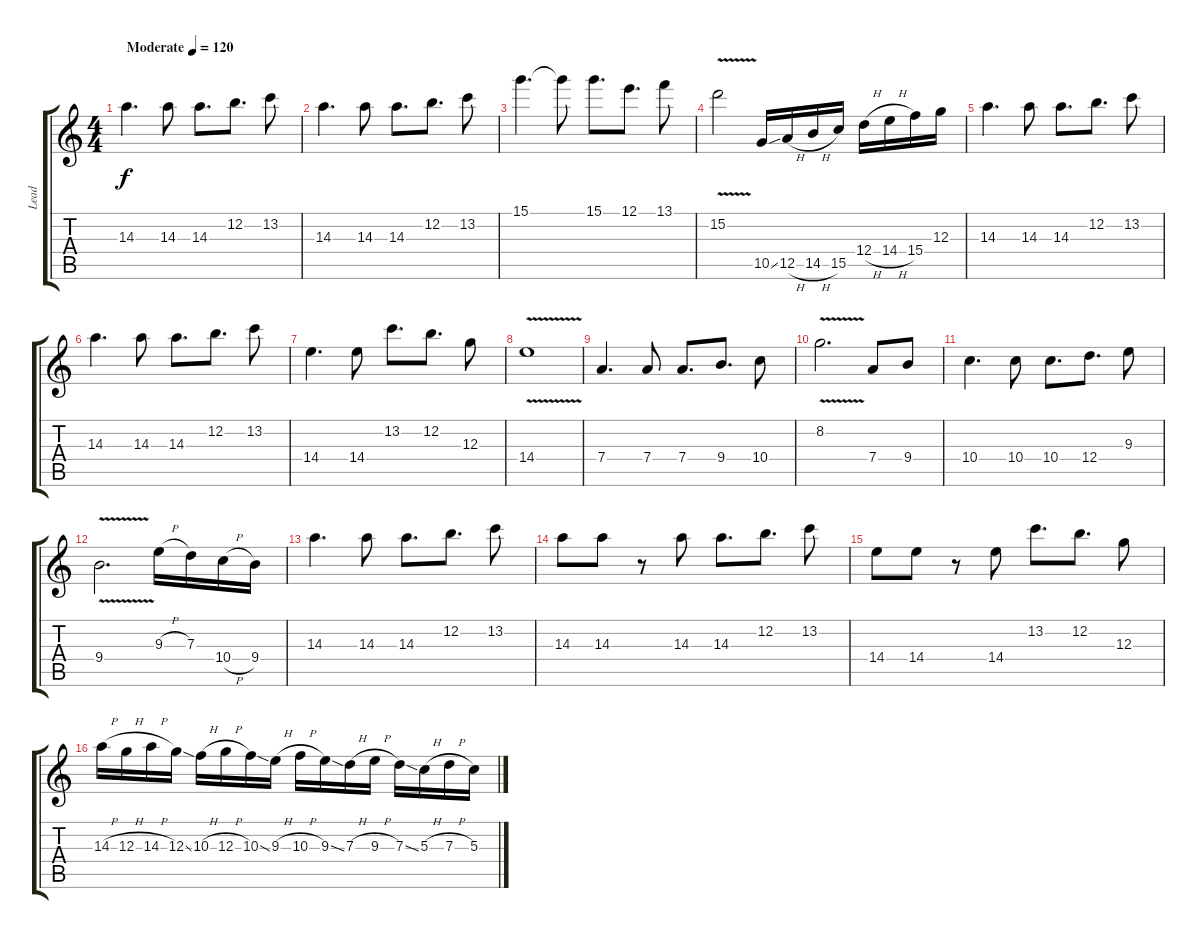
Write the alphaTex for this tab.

\track ("Lead" "Lead") {instrument distortionguitar}
\staff {score tabs}
\tuning (E4 B3 G3 D3 A2 E2) {hide}
\ts (4 4)
\tempo (120 "Moderate")
\clef g2
\ks c
14.3.4{d dy f instrument distortionguitar} 14.3.8 14.3.8{d} 12.2.8{d} 13.2.8 |
14.3.4{d} 14.3.8 14.3.8{d} 12.2.8{d} 13.2.8 |
15.1.4{d} 15.1{t}.8 15.1.8{d} 12.1.8{d} 13.1.8 |
15.2{v}.2 10.5{ss}.16 12.5{h}.16 14.5{h}.16 15.5.16 12.4{h}.16 14.4{h}.16 15.4.16 12.3.16 |
14.3.4{d} 14.3.8 14.3.8{d} 12.2.8{d} 13.2.8 |
14.3.4{d} 14.3.8 14.3.8{d} 12.2.8{d} 13.2.8 |
14.4.4{d} 14.4.8 13.2.8{d} 12.2.8{d} 12.3.8 |
14.4{v}.1 |
7.4.4{d} 7.4.8 7.4.8{d} 9.4.8{d} 10.4.8 |
8.2{v}.2{d} 7.4.8 9.4.8 |
10.4.4{d} 10.4.8 10.4.8{d} 12.4.8{d} 9.3.8 |
9.4{v}.2{d} 9.3{h}.16 7.3.16 10.4{h}.16 9.4.16 |
14.3.4{d} 14.3.8 14.3.8{d} 12.2.8{d} 13.2.8 |
14.3.8 14.3.8 r.8 14.3.8 14.3.8{d} 12.2.8{d} 13.2.8 |
14.4.8 14.4.8 r.8 14.4.8 13.2.8{d} 12.2.8{d} 12.3.8 |
14.3{h}.16 12.3{h}.16 14.3{h}.16 12.3{ss}.16 10.3{h}.16 12.3{h}.16 10.3{ss}.16 9.3{h}.16 10.3{h}.16 9.3{ss}.16 7.3{h}.16 9.3{h}.16 7.3{ss}.16 5.3{h}.16 7.3{h}.16 5.3.16
